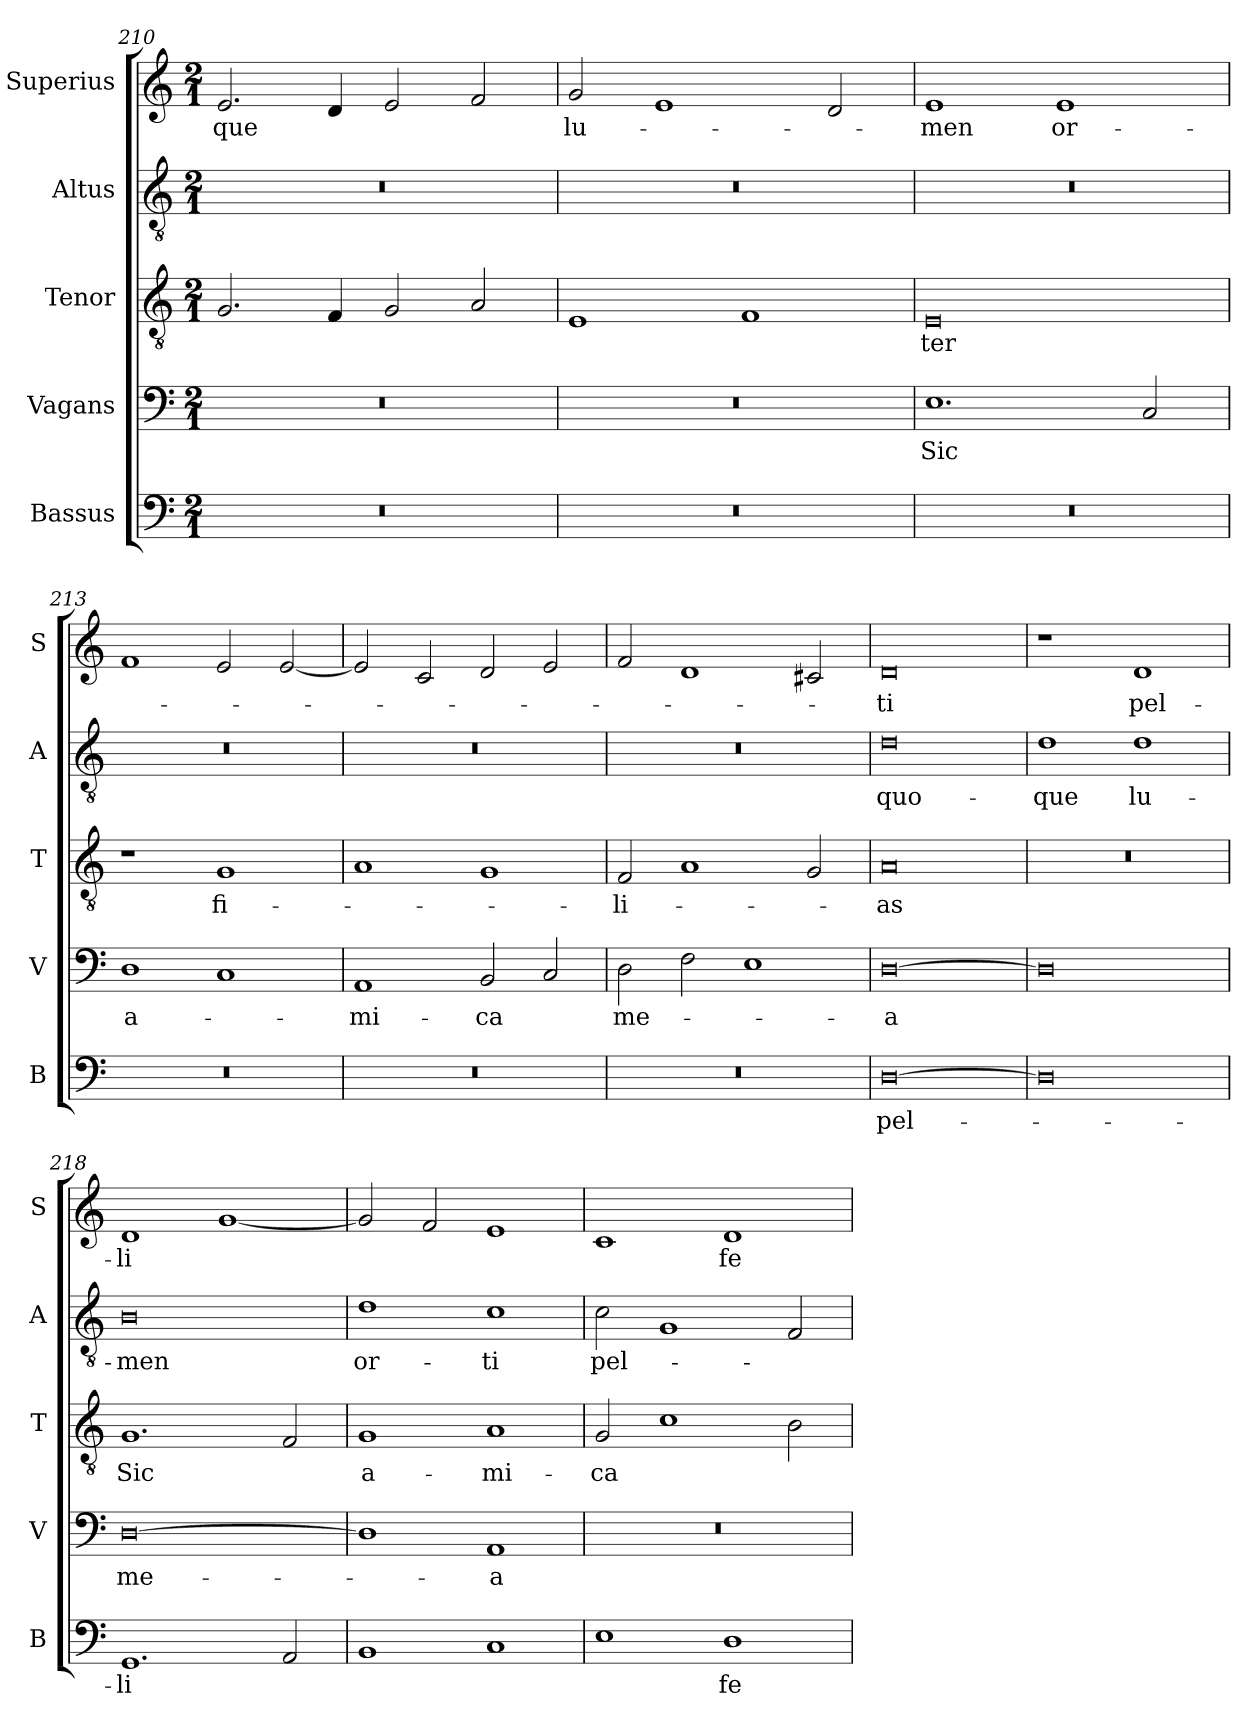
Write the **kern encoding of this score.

**kern	**text	**kern	**text	**kern	**text	**kern	**text	**kern	**text
*part5	*part5	*part4	*part4	*part3	*part3	*part2	*part2	*part1	*part1
*staff5	*staff5	*staff4	*staff4	*staff3	*staff3	*staff2	*staff2	*staff1	*staff1
*I"Bassus	*	*I"Vagans	*	*I"Tenor	*	*I"Altus	*	*I"Superius	*
*I'B	*	*I'V	*	*I'T	*	*I'A	*	*I'S	*
*clefF4	*	*clefF4	*	*clefGv2	*	*clefGv2	*	*clefG2	*
*k[]	*	*k[]	*	*k[]	*	*k[]	*	*k[]	*
*M2/1	*	*M2/1	*	*M2/1	*	*M2/1	*	*M2/1	*
=210	=210	=210	=210	=210	=210	=210	=210	=210	=210
0r	.	0r	.	2.G/	.	0r	.	2.e/	-que
.	.	.	.	4F/	.	.	.	4d/	.
.	.	.	.	2G/	.	.	.	2e/	.
.	.	.	.	2A/	.	.	.	2f/	.
=211	=211	=211	=211	=211	=211	=211	=211	=211	=211
0r	.	0r	.	1E	.	0r	.	2g/	lu-
.	.	.	.	.	.	.	.	1e	.
.	.	.	.	1F	.	.	.	.	.
.	.	.	.	.	.	.	.	2d/	.
=212	=212	=212	=212	=212	=212	=212	=212	=212	=212
0r	.	1.E	Sic	0E	-ter	0r	.	1e	-men
.	.	.	.	.	.	.	.	1e	or-
.	.	2C/	.	.	.	.	.	.	.
=213	=213	=213	=213	=213	=213	=213	=213	=213	=213
0r	.	1D	a-	1r	.	0r	.	1f	.
.	.	1C	.	1G	fi-	.	.	2e/	.
.	.	.	.	.	.	.	.	[2e/	.
=214	=214	=214	=214	=214	=214	=214	=214	=214	=214
0r	.	1AA	-mi-	1A	.	0r	.	2e/]	.
.	.	.	.	.	.	.	.	2c/	.
.	.	2BB/	-ca	1G	.	.	.	2d/	.
.	.	2C/	.	.	.	.	.	2e/	.
=215	=215	=215	=215	=215	=215	=215	=215	=215	=215
0r	.	2D\	me-	2F/	-li-	0r	.	2f/	.
.	.	2F\	.	1A	.	.	.	1d	.
.	.	1E	.	.	.	.	.	.	.
.	.	.	.	2G/	.	.	.	2c#X/	.
=216	=216	=216	=216	=216	=216	=216	=216	=216	=216
[0D	pel-	[0D	-a	0A	-as	0d	quo-	0d	-ti
=217	=217	=217	=217	=217	=217	=217	=217	=217	=217
0D]	.	0D]	.	0r	.	1d	-que	1r	.
.	.	.	.	.	.	1d	lu-	1d	pel-
=218	=218	=218	=218	=218	=218	=218	=218	=218	=218
1.GG	-li	[0D	me-	1.G	Sic	0B	-men	1d	-li
.	.	.	.	.	.	.	.	[1g	.
2AA/	.	.	.	2F/	.	.	.	.	.
=219	=219	=219	=219	=219	=219	=219	=219	=219	=219
1BB	.	1D]	.	1G	a-	1d	or-	2g/]	.
.	.	.	.	.	.	.	.	2f/	.
1C	.	1AA	-a	1A	-mi-	1c	-ti	1e	.
=220	=220	=220	=220	=220	=220	=220	=220	=220	=220
1E	.	0r	.	2G/	-ca	2c\	pel-	1c	.
.	.	.	.	1c	.	1G	.	.	.
1D	fe-	.	.	.	.	.	.	1d	fe-
.	.	.	.	2B\	.	2F/	.	.	.
=	=	=	=	=	=	=	=	=	=
*-	*-	*-	*-	*-	*-	*-	*-	*-	*-
